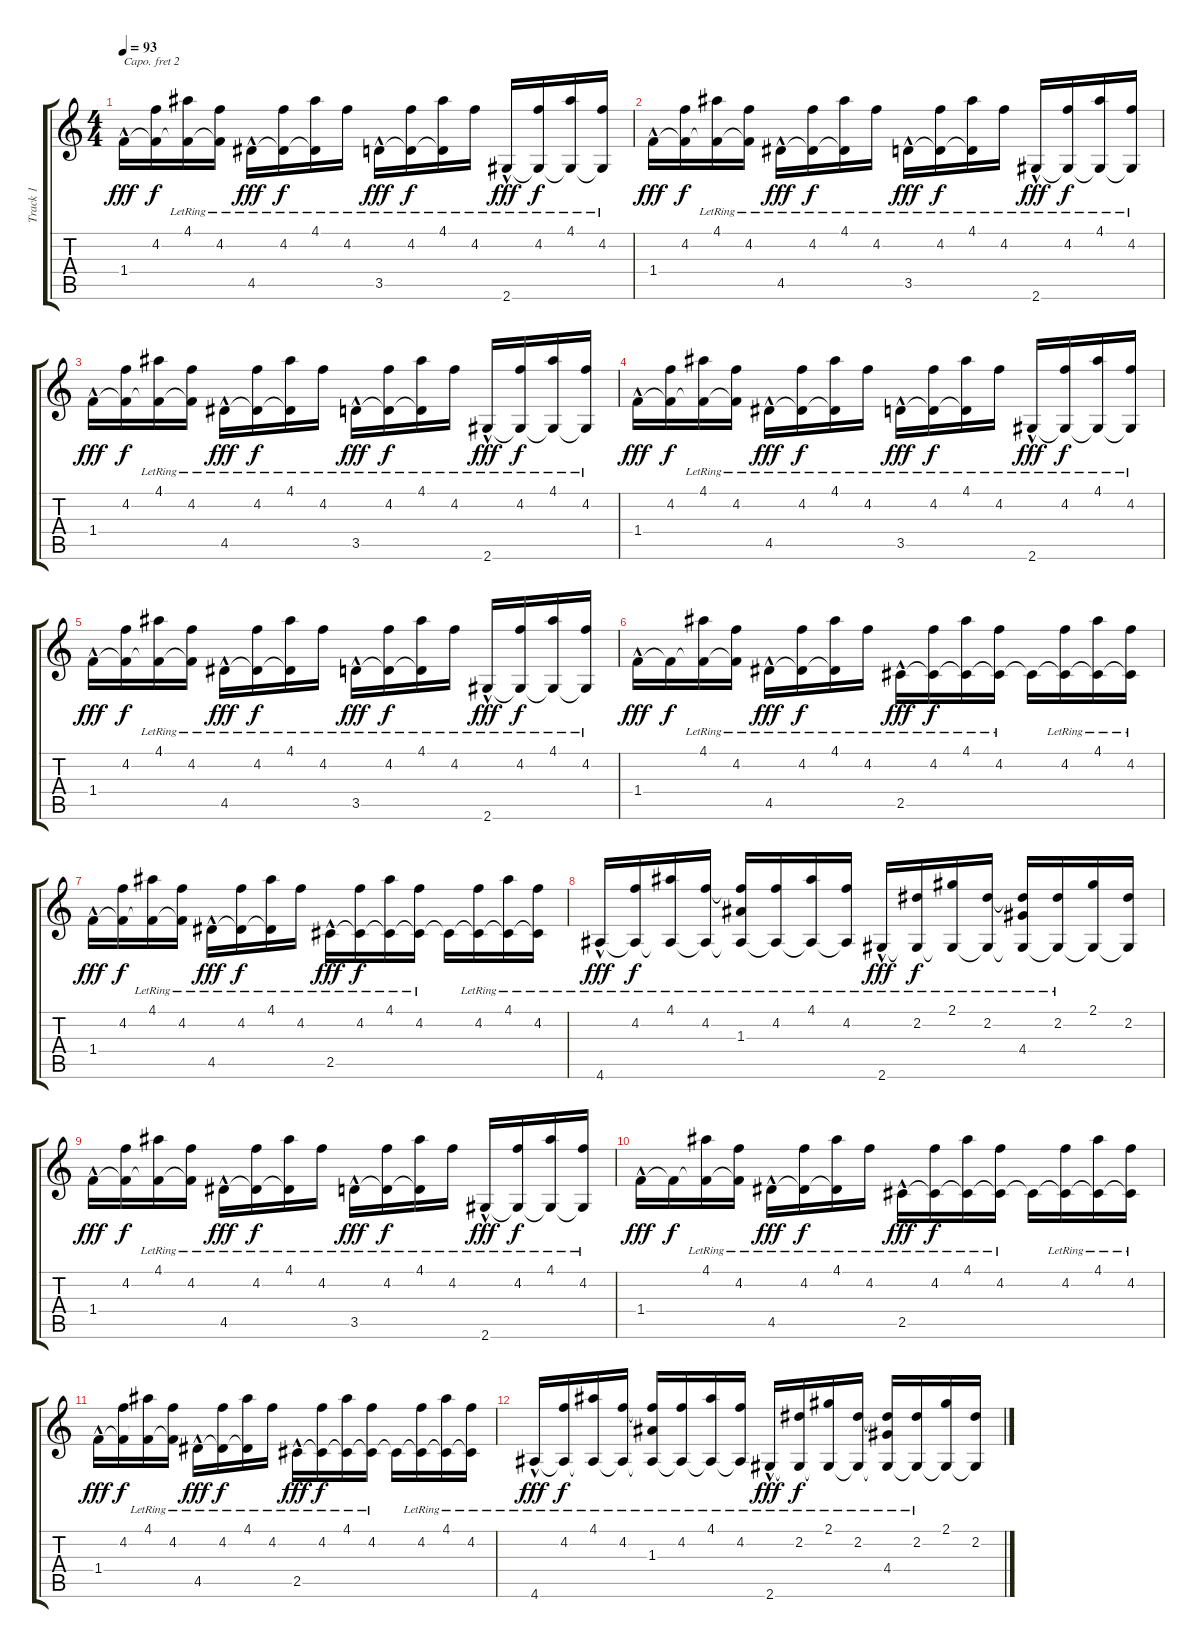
\track ("Track 1" "Track 1") {instrument acousticguitarsteel}
\staff {score tabs}
\capo 2
\tuning (E4 B3 G3 D3 A2 E2) {hide}
\ts (4 4)
\tempo 93
\clef g2
\ks c
1.4{hac}.16{dy fff} (4.2 1.4{t}).16{dy f} (4.1{lr} 1.4{t}).16 (4.2{lr} 1.4{t}).16 4.5{hac lr}.16{dy fff} (4.2{lr} 4.5{t}).16{dy f} (4.1{lr} 4.5{t}).16 4.2{lr}.16 3.5{hac lr}.16{dy fff} (4.2{lr} 3.5{t}).16{dy f} (4.1{lr} 3.5{t}).16 4.2{lr}.16 2.6{hac lr}.16{dy fff} (4.2{lr} 2.6{t}).16{dy f} (4.1{lr} 2.6{t}).16 (4.2{lr} 2.6{t}).16 |
1.4{hac}.16{dy fff} (4.2 1.4{t}).16{dy f} (4.1{lr} 1.4{t}).16 (4.2{lr} 1.4{t}).16 4.5{hac lr}.16{dy fff} (4.2{lr} 4.5{t}).16{dy f} (4.1{lr} 4.5{t}).16 4.2{lr}.16 3.5{hac lr}.16{dy fff} (4.2{lr} 3.5{t}).16{dy f} (4.1{lr} 3.5{t}).16 4.2{lr}.16 2.6{hac lr}.16{dy fff} (4.2{lr} 2.6{t}).16{dy f} (4.1{lr} 2.6{t}).16 (4.2{lr} 2.6{t}).16 |
1.4{hac}.16{dy fff} (4.2 1.4{t}).16{dy f} (4.1{lr} 1.4{t}).16 (4.2{lr} 1.4{t}).16 4.5{hac lr}.16{dy fff} (4.2{lr} 4.5{t}).16{dy f} (4.1{lr} 4.5{t}).16 4.2{lr}.16 3.5{hac lr}.16{dy fff} (4.2{lr} 3.5{t}).16{dy f} (4.1{lr} 3.5{t}).16 4.2{lr}.16 2.6{hac lr}.16{dy fff} (4.2{lr} 2.6{t}).16{dy f} (4.1{lr} 2.6{t}).16 (4.2{lr} 2.6{t}).16 |
1.4{hac}.16{dy fff} (4.2 1.4{t}).16{dy f} (4.1{lr} 1.4{t}).16 (4.2{lr} 1.4{t}).16 4.5{hac lr}.16{dy fff} (4.2{lr} 4.5{t}).16{dy f} (4.1{lr} 4.5{t}).16 4.2{lr}.16 3.5{hac lr}.16{dy fff} (4.2{lr} 3.5{t}).16{dy f} (4.1{lr} 3.5{t}).16 4.2{lr}.16 2.6{hac lr}.16{dy fff} (4.2{lr} 2.6{t}).16{dy f} (4.1{lr} 2.6{t}).16 (4.2{lr} 2.6{t}).16 |
1.4{hac}.16{dy fff} (4.2 1.4{t}).16{dy f} (4.1{lr} 1.4{t}).16 (4.2{lr} 1.4{t}).16 4.5{hac lr}.16{dy fff} (4.2{lr} 4.5{t}).16{dy f} (4.1{lr} 4.5{t}).16 4.2{lr}.16 3.5{hac lr}.16{dy fff} (4.2{lr} 3.5{t}).16{dy f} (4.1{lr} 3.5{t}).16 4.2{lr}.16 2.6{hac lr}.16{dy fff} (4.2{lr} 2.6{t}).16{dy f} (4.1{lr} 2.6{t}).16 (4.2{lr} 2.6{t}).16 |
1.4{hac}.16{dy fff} 1.4{t}.16{dy f} (4.1{lr} 1.4{t}).16 (4.2{lr} 1.4{t}).16 4.5{hac lr}.16{dy fff} (4.2{lr} 4.5{t}).16{dy f} (4.1{lr} 4.5{t}).16 4.2{lr}.16 2.5{hac lr}.16{dy fff} (4.2{lr} 2.5{t}).16{dy f} (4.1{lr} 2.5{t}).16 (4.2{lr} 2.5{t}).16 2.5{t}.16 (4.2{lr} 2.5{t}).16 (4.1{lr} 2.5{t}).16 (4.2{lr} 2.5{t}).16 |
1.4{hac}.16{dy fff} (4.2 1.4{t}).16{dy f} (4.1{lr} 1.4{t}).16 (4.2{lr} 1.4{t}).16 4.5{hac lr}.16{dy fff} (4.2{lr} 4.5{t}).16{dy f} (4.1{lr} 4.5{t}).16 4.2{lr}.16 2.5{hac lr}.16{dy fff} (4.2{lr} 2.5{t}).16{dy f} (4.1{lr} 2.5{t}).16 (4.2{lr} 2.5{t}).16 2.5{t}.16 (4.2{lr} 2.5{t}).16 (4.1{lr} 2.5{t}).16 (4.2{lr} 2.5{t}).16 |
4.6{hac lr}.16{dy fff} (4.2{lr} 4.6{t}).16{dy f} (4.1{lr} 4.6{t}).16 (4.2{lr} 4.6{t}).16 (4.2{t} 1.3{lr} 4.6{t}).16 (4.2{lr} 4.6{t}).16 (4.1{lr} 4.6{t}).16 (4.2{lr} 4.6{t}).16 2.6{hac lr}.16{dy fff} (2.2{lr} 2.6{t}).16{dy f} (2.1{lr} 2.6{t}).16 (2.2{lr} 2.6{t}).16 (2.2{t} 4.4{lr} 2.6{t}).16 (2.2{lr} 2.6{t}).16 (2.1 2.6{t}).16 (2.2 2.6{t}).16 |
1.4{hac}.16{dy fff} (4.2 1.4{t}).16{dy f} (4.1{lr} 1.4{t}).16 (4.2{lr} 1.4{t}).16 4.5{hac lr}.16{dy fff} (4.2{lr} 4.5{t}).16{dy f} (4.1{lr} 4.5{t}).16 4.2{lr}.16 3.5{hac lr}.16{dy fff} (4.2{lr} 3.5{t}).16{dy f} (4.1{lr} 3.5{t}).16 4.2{lr}.16 2.6{hac lr}.16{dy fff} (4.2{lr} 2.6{t}).16{dy f} (4.1{lr} 2.6{t}).16 (4.2{lr} 2.6{t}).16 |
1.4{hac}.16{dy fff} 1.4{t}.16{dy f} (4.1{lr} 1.4{t}).16 (4.2{lr} 1.4{t}).16 4.5{hac lr}.16{dy fff} (4.2{lr} 4.5{t}).16{dy f} (4.1{lr} 4.5{t}).16 4.2{lr}.16 2.5{hac lr}.16{dy fff} (4.2{lr} 2.5{t}).16{dy f} (4.1{lr} 2.5{t}).16 (4.2{lr} 2.5{t}).16 2.5{t}.16 (4.2{lr} 2.5{t}).16 (4.1{lr} 2.5{t}).16 (4.2{lr} 2.5{t}).16 |
1.4{hac}.16{dy fff} (4.2 1.4{t}).16{dy f} (4.1{lr} 1.4{t}).16 (4.2{lr} 1.4{t}).16 4.5{hac lr}.16{dy fff} (4.2{lr} 4.5{t}).16{dy f} (4.1{lr} 4.5{t}).16 4.2{lr}.16 2.5{hac lr}.16{dy fff} (4.2{lr} 2.5{t}).16{dy f} (4.1{lr} 2.5{t}).16 (4.2{lr} 2.5{t}).16 2.5{t}.16 (4.2{lr} 2.5{t}).16 (4.1{lr} 2.5{t}).16 (4.2{lr} 2.5{t}).16 |
4.6{hac lr}.16{dy fff} (4.2{lr} 4.6{t}).16{dy f} (4.1{lr} 4.6{t}).16 (4.2{lr} 4.6{t}).16 (4.2{t} 1.3{lr} 4.6{t}).16 (4.2{lr} 4.6{t}).16 (4.1{lr} 4.6{t}).16 (4.2{lr} 4.6{t}).16 2.6{hac lr}.16{dy fff} (2.2{lr} 2.6{t}).16{dy f} (2.1{lr} 2.6{t}).16 (2.2{lr} 2.6{t}).16 (2.2{t} 4.4{lr} 2.6{t}).16 (2.2{lr} 2.6{t}).16 (2.1 2.6{t}).16 (2.2 2.6{t}).16
